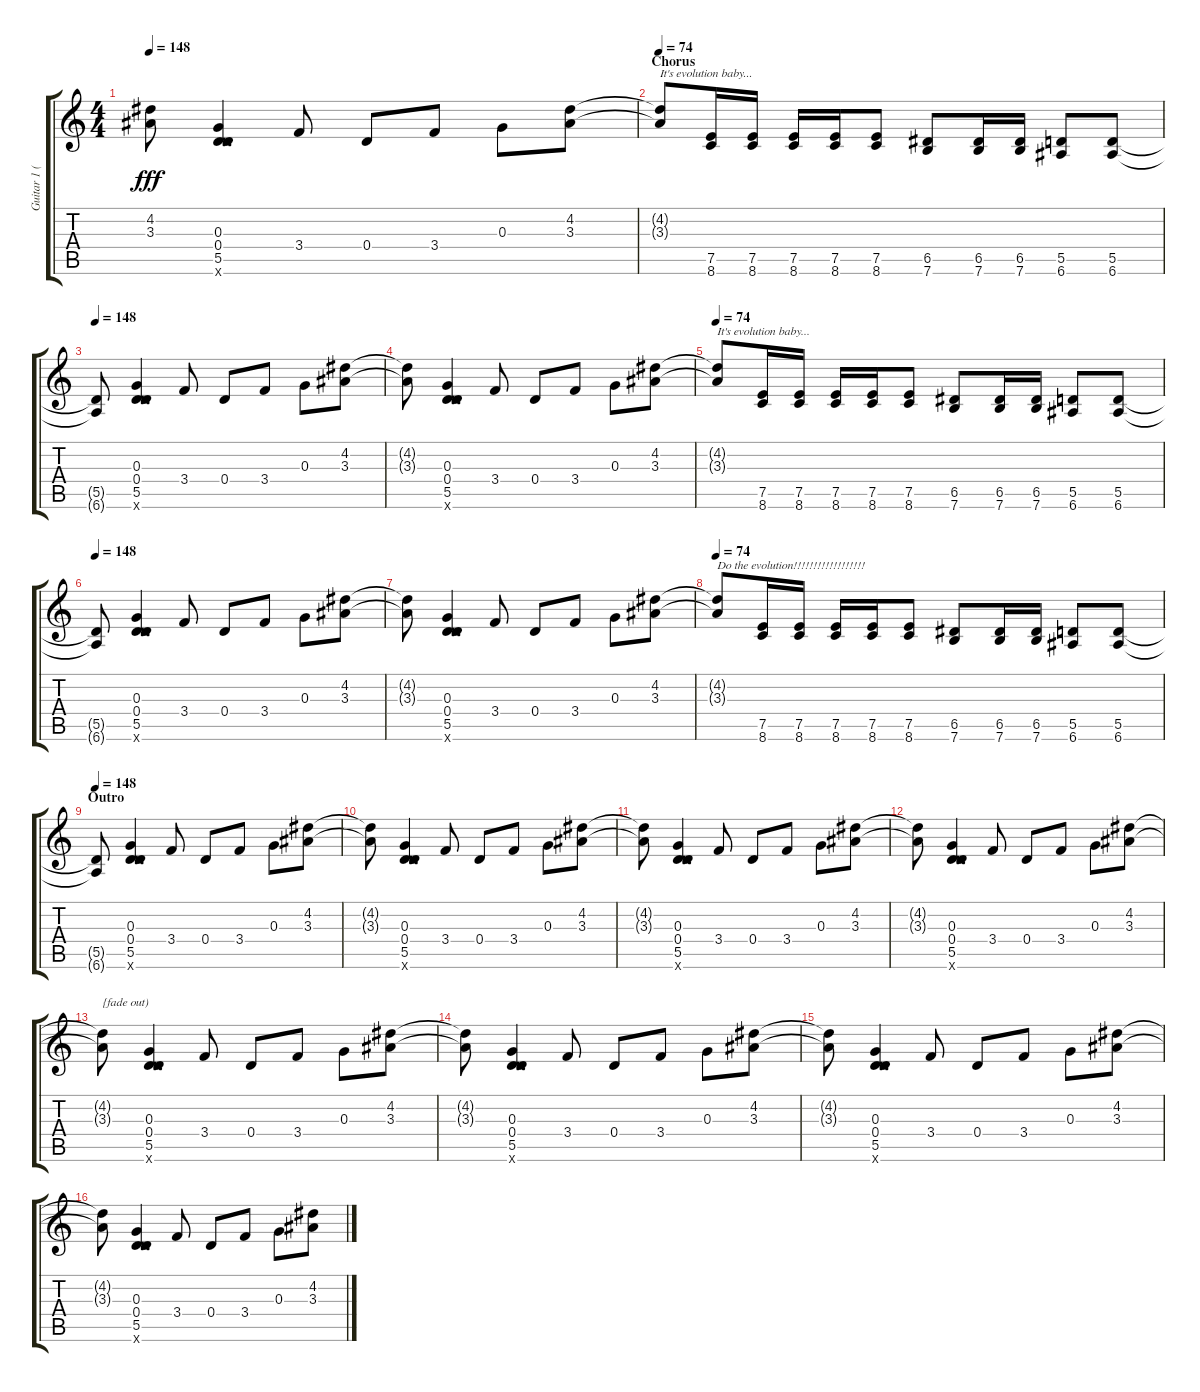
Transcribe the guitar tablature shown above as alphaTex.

\track ("Guitar 1 (left)" "Guitar 1 (") {instrument distortionguitar}
\staff {score tabs}
\tuning (E4 B3 G3 D3 A2 E2) {hide}
\ts (4 4)
\tempo 148
\clef g2
\ks c
(4.2{t} 3.3{t}).8{dy fff} (0.3 0.4 5.5 10.6{x}).4 3.4.8 0.4.8 3.4.8 0.3.8 (4.2 3.3).8 |
\section ("" "Chorus")
\tempo 74
(4.2{t} 3.3{t}).8{txt "It's evolution baby..."} (7.5 8.6).16 (7.5 8.6).16 (7.5 8.6).16 (7.5 8.6).16 (7.5 8.6).8 (6.5 7.6).8 (6.5 7.6).16 (6.5 7.6).16 (5.5 6.6).8 (5.5 6.6).8 |
\tempo 148
(5.5{t} 6.6{t}).8 (0.3 0.4 5.5 10.6{x}).4 3.4.8 0.4.8 3.4.8 0.3.8 (4.2 3.3).8 |
(4.2{t} 3.3{t}).8 (0.3 0.4 5.5 10.6{x}).4 3.4.8 0.4.8 3.4.8 0.3.8 (4.2 3.3).8 |
\tempo 74
(4.2{t} 3.3{t}).8{txt "It's evolution baby..."} (7.5 8.6).16 (7.5 8.6).16 (7.5 8.6).16 (7.5 8.6).16 (7.5 8.6).8 (6.5 7.6).8 (6.5 7.6).16 (6.5 7.6).16 (5.5 6.6).8 (5.5 6.6).8 |
\tempo 148
(5.5{t} 6.6{t}).8 (0.3 0.4 5.5 10.6{x}).4 3.4.8 0.4.8 3.4.8 0.3.8 (4.2 3.3).8 |
(4.2{t} 3.3{t}).8 (0.3 0.4 5.5 10.6{x}).4 3.4.8 0.4.8 3.4.8 0.3.8 (4.2 3.3).8 |
\tempo 74
(4.2{t} 3.3{t}).8{txt "Do the evolution!!!!!!!!!!!!!!!!!!"} (7.5 8.6).16 (7.5 8.6).16 (7.5 8.6).16 (7.5 8.6).16 (7.5 8.6).8 (6.5 7.6).8 (6.5 7.6).16 (6.5 7.6).16 (5.5 6.6).8 (5.5 6.6).8 |
\section ("" "Outro")
\tempo 148
(5.5{t} 6.6{t}).8 (0.3 0.4 5.5 10.6{x}).4 3.4.8 0.4.8 3.4.8 0.3.8 (4.2 3.3).8 |
(4.2{t} 3.3{t}).8 (0.3 0.4 5.5 10.6{x}).4 3.4.8 0.4.8 3.4.8 0.3.8 (4.2 3.3).8 |
(4.2{t} 3.3{t}).8 (0.3 0.4 5.5 10.6{x}).4 3.4.8 0.4.8 3.4.8 0.3.8 (4.2 3.3).8 |
(4.2{t} 3.3{t}).8 (0.3 0.4 5.5 10.6{x}).4 3.4.8 0.4.8 3.4.8 0.3.8 (4.2 3.3).8 |
(4.2{t} 3.3{t}).8{txt "{fade out)" volume 10} (0.3 0.4 5.5 10.6{x}).4 3.4.8 0.4.8 3.4.8 0.3.8 (4.2 3.3).8 |
(4.2{t} 3.3{t}).8{volume 8} (0.3 0.4 5.5 10.6{x}).4 3.4.8 0.4.8 3.4.8 0.3.8 (4.2 3.3).8 |
(4.2{t} 3.3{t}).8{volume 6} (0.3 0.4 5.5 10.6{x}).4 3.4.8 0.4.8 3.4.8 0.3.8 (4.2 3.3).8 |
(4.2{t} 3.3{t}).8{volume 4} (0.3 0.4 5.5 10.6{x}).4 3.4.8 0.4.8 3.4.8 0.3.8 (4.2 3.3).8
